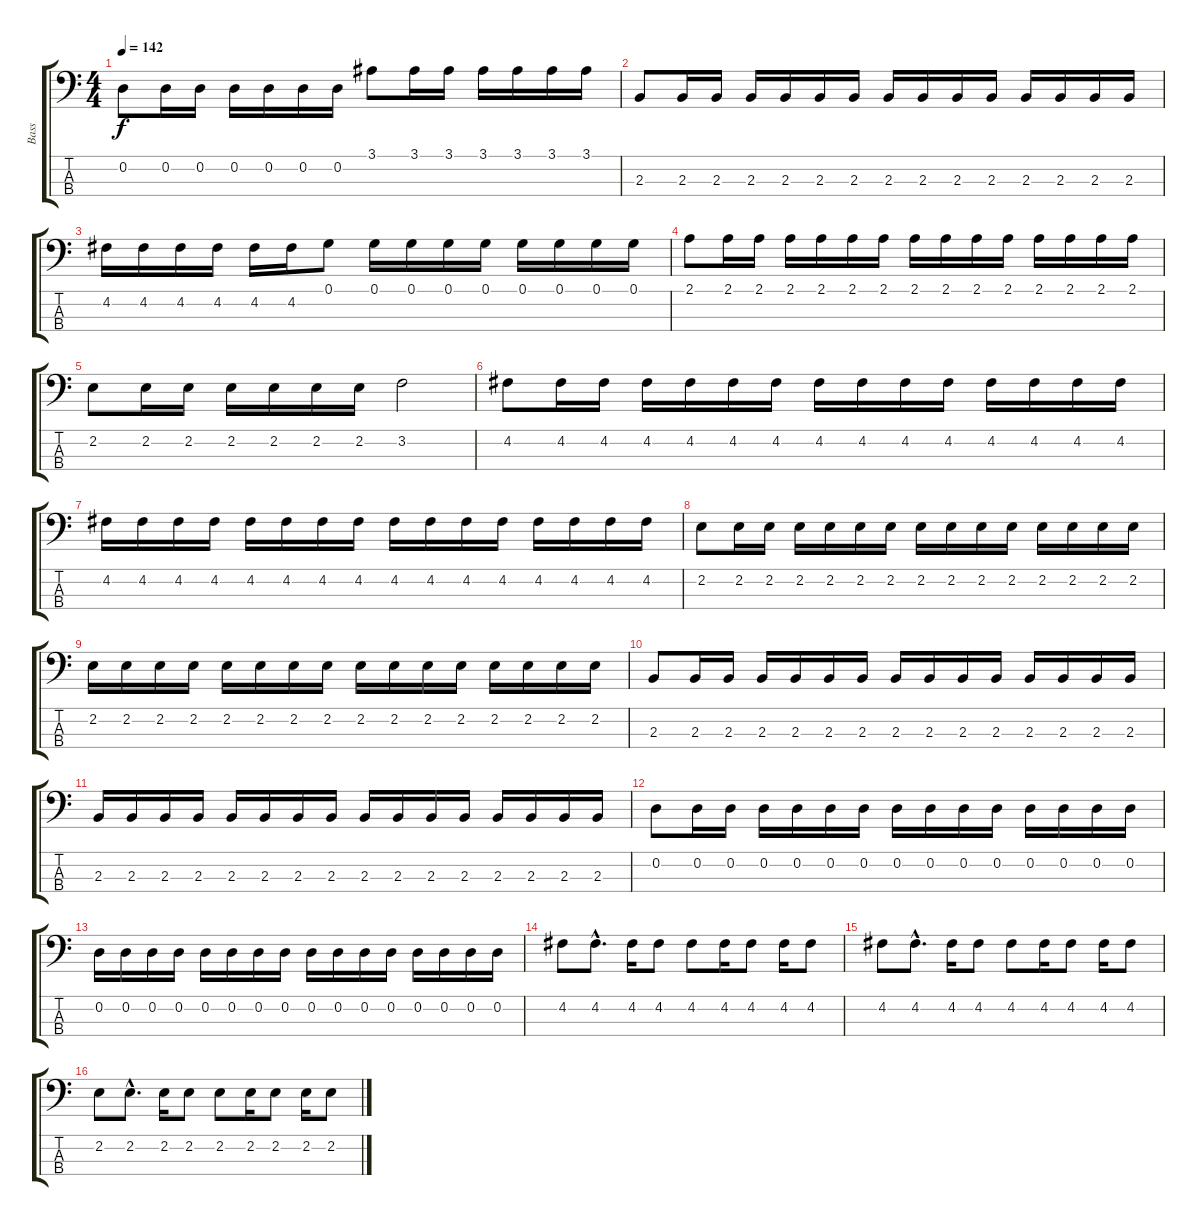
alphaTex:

\track ("Bass" "Bass") {instrument electricbassfinger}
\staff {score tabs}
\tuning (G2 D2 A1 E1) {hide}
\ts (4 4)
\tempo 142
\clef f4
\ks c
0.2.8{dy f} 0.2.16 0.2.16 0.2.16 0.2.16 0.2.16 0.2.16 3.1.8 3.1.16 3.1.16 3.1.16 3.1.16 3.1.16 3.1.16 |
2.3.8 2.3.16 2.3.16 2.3.16 2.3.16 2.3.16 2.3.16 2.3.16 2.3.16 2.3.16 2.3.16 2.3.16 2.3.16 2.3.16 2.3.16 |
4.2.16 4.2.16 4.2.16 4.2.16 4.2.16 4.2.16 0.1.8 0.1.16 0.1.16 0.1.16 0.1.16 0.1.16 0.1.16 0.1.16 0.1.16 |
2.1.8 2.1.16 2.1.16 2.1.16 2.1.16 2.1.16 2.1.16 2.1.16 2.1.16 2.1.16 2.1.16 2.1.16 2.1.16 2.1.16 2.1.16 |
2.2.8 2.2.16 2.2.16 2.2.16 2.2.16 2.2.16 2.2.16 3.2.2 |
4.2.8 4.2.16 4.2.16 4.2.16 4.2.16 4.2.16 4.2.16 4.2.16 4.2.16 4.2.16 4.2.16 4.2.16 4.2.16 4.2.16 4.2.16 |
4.2.16 4.2.16 4.2.16 4.2.16 4.2.16 4.2.16 4.2.16 4.2.16 4.2.16 4.2.16 4.2.16 4.2.16 4.2.16 4.2.16 4.2.16 4.2.16 |
2.2.8 2.2.16 2.2.16 2.2.16 2.2.16 2.2.16 2.2.16 2.2.16 2.2.16 2.2.16 2.2.16 2.2.16 2.2.16 2.2.16 2.2.16 |
2.2.16 2.2.16 2.2.16 2.2.16 2.2.16 2.2.16 2.2.16 2.2.16 2.2.16 2.2.16 2.2.16 2.2.16 2.2.16 2.2.16 2.2.16 2.2.16 |
2.3.8 2.3.16 2.3.16 2.3.16 2.3.16 2.3.16 2.3.16 2.3.16 2.3.16 2.3.16 2.3.16 2.3.16 2.3.16 2.3.16 2.3.16 |
2.3.16 2.3.16 2.3.16 2.3.16 2.3.16 2.3.16 2.3.16 2.3.16 2.3.16 2.3.16 2.3.16 2.3.16 2.3.16 2.3.16 2.3.16 2.3.16 |
0.2.8 0.2.16 0.2.16 0.2.16 0.2.16 0.2.16 0.2.16 0.2.16 0.2.16 0.2.16 0.2.16 0.2.16 0.2.16 0.2.16 0.2.16 |
0.2.16 0.2.16 0.2.16 0.2.16 0.2.16 0.2.16 0.2.16 0.2.16 0.2.16 0.2.16 0.2.16 0.2.16 0.2.16 0.2.16 0.2.16 0.2.16 |
4.2.8 4.2{hac}.8{d} 4.2.16 4.2.8 4.2.8 4.2.16 4.2.8 4.2.16 4.2.8 |
4.2.8 4.2{hac}.8{d} 4.2.16 4.2.8 4.2.8 4.2.16 4.2.8 4.2.16 4.2.8 |
2.2.8 2.2{hac}.8{d} 2.2.16 2.2.8 2.2.8 2.2.16 2.2.8 2.2.16 2.2.8
